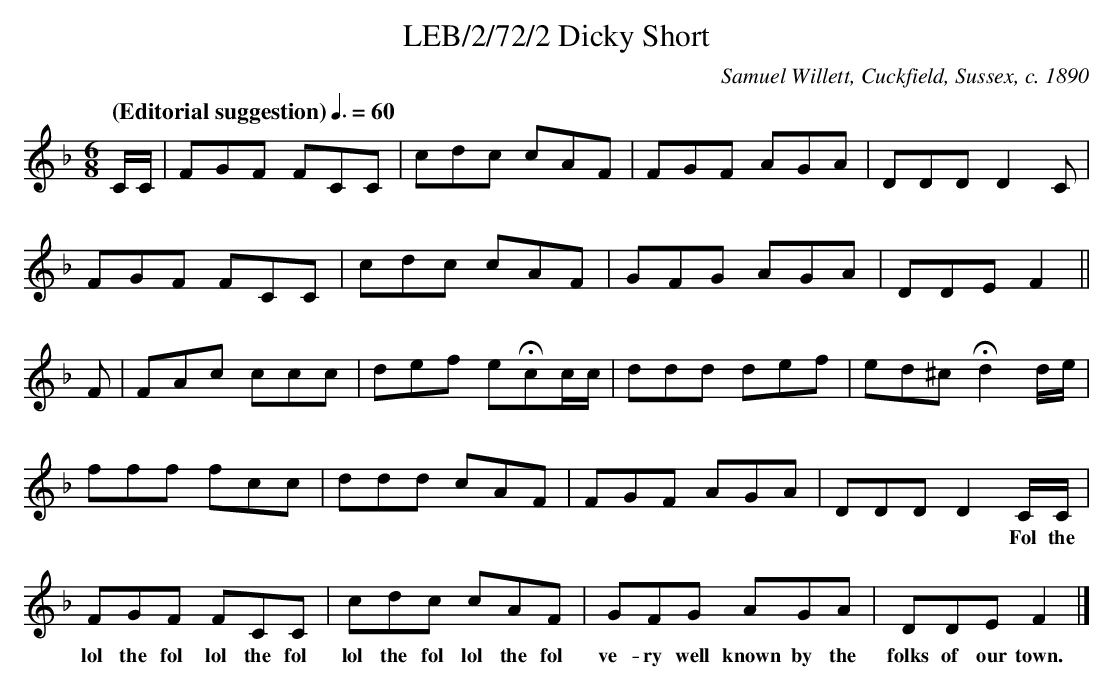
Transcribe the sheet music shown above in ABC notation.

X:1
T:LEB/2/72/2 Dicky Short
C:Samuel Willett, Cuckfield, Sussex, c. 1890
L:1/8
Q:"(Editorial suggestion)" 3/8=60
M:6/8
K:F
C/2C/2 | FGF FCC | cdc cAF | FGF AGA | DDD D2 C |
FGF FCC | cdc cAF | GFG AGA | DDE F2 ||
F | FAc ccc | def eHcc/2c/2 | ddd def | ed^c Hd2 d/2e/2 |
fff fcc | ddd cAF | FGF AGA | DDD D2 C/2C/2 |
w: |||****Fol the
FGF FCC | cdc cAF | GFG AGA | DDE F2 |]
w: lol the fol lol the fol lol the fol lol the fol ve-ry well known by the folks of our town.
